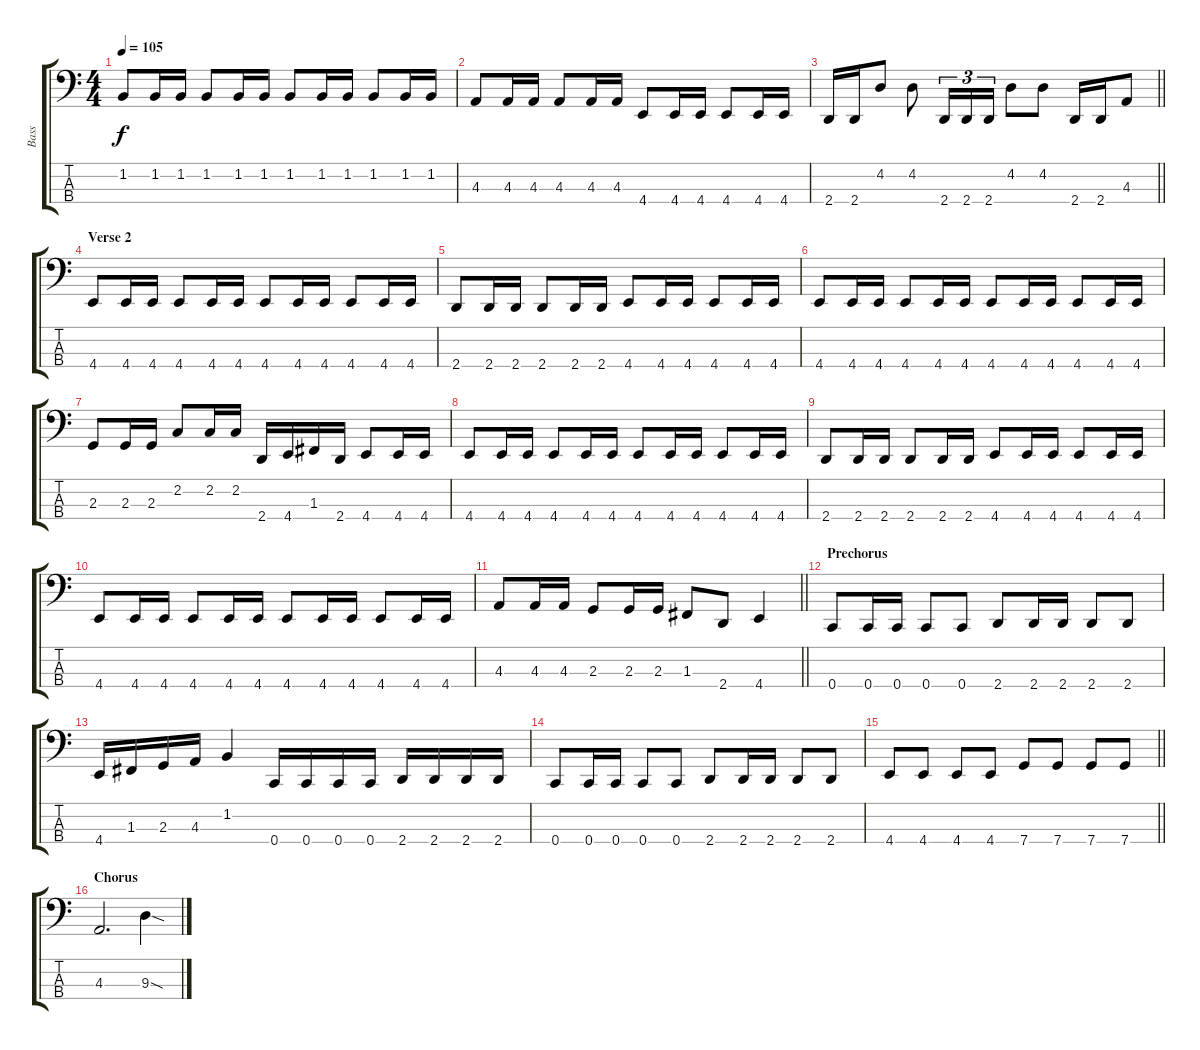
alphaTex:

\track ("Bass" "Bass") {instrument electricbasspick}
\staff {score tabs}
\tuning (Eb2 Bb1 F1 C1) {hide}
\ts (4 4)
\tempo 105
\clef f4
\ks c
1.2.8{dy f} 1.2.16 1.2.16 1.2.8 1.2.16 1.2.16 1.2.8 1.2.16 1.2.16 1.2.8 1.2.16 1.2.16 |
4.3.8 4.3.16 4.3.16 4.3.8 4.3.16 4.3.16 4.4.8 4.4.16 4.4.16 4.4.8 4.4.16 4.4.16 |
\barLineRight lightlight
2.4.16 2.4.16 4.2.8 4.2.8 2.4.16{tu (3 2)} 2.4.16{tu (3 2)} 2.4.16{tu (3 2)} 4.2.8 4.2.8 2.4.16 2.4.16 4.3.8 |
\section ("" "Verse 2")
4.4.8 4.4.16 4.4.16 4.4.8 4.4.16 4.4.16 4.4.8 4.4.16 4.4.16 4.4.8 4.4.16 4.4.16 |
2.4.8 2.4.16 2.4.16 2.4.8 2.4.16 2.4.16 4.4.8 4.4.16 4.4.16 4.4.8 4.4.16 4.4.16 |
4.4.8 4.4.16 4.4.16 4.4.8 4.4.16 4.4.16 4.4.8 4.4.16 4.4.16 4.4.8 4.4.16 4.4.16 |
2.3.8 2.3.16 2.3.16 2.2.8 2.2.16 2.2.16 2.4.16 4.4.16 1.3.16 2.4.16 4.4.8 4.4.16 4.4.16 |
4.4.8 4.4.16 4.4.16 4.4.8 4.4.16 4.4.16 4.4.8 4.4.16 4.4.16 4.4.8 4.4.16 4.4.16 |
2.4.8 2.4.16 2.4.16 2.4.8 2.4.16 2.4.16 4.4.8 4.4.16 4.4.16 4.4.8 4.4.16 4.4.16 |
4.4.8 4.4.16 4.4.16 4.4.8 4.4.16 4.4.16 4.4.8 4.4.16 4.4.16 4.4.8 4.4.16 4.4.16 |
\barLineRight lightlight
4.3.8 4.3.16 4.3.16 2.3.8 2.3.16 2.3.16 1.3.8 2.4.8 4.4.4 |
\section ("" "Prechorus")
0.4.8 0.4.16 0.4.16 0.4.8 0.4.8 2.4.8 2.4.16 2.4.16 2.4.8 2.4.8 |
4.4.16 1.3.16 2.3.16 4.3.16 1.2.4 0.4.16 0.4.16 0.4.16 0.4.16 2.4.16 2.4.16 2.4.16 2.4.16 |
0.4.8 0.4.16 0.4.16 0.4.8 0.4.8 2.4.8 2.4.16 2.4.16 2.4.8 2.4.8 |
\barLineRight lightlight
4.4.8 4.4.8 4.4.8 4.4.8 7.4.8 7.4.8 7.4.8 7.4.8 |
\section ("" "Chorus")
4.3.2{d} 9.3{sod}.4
